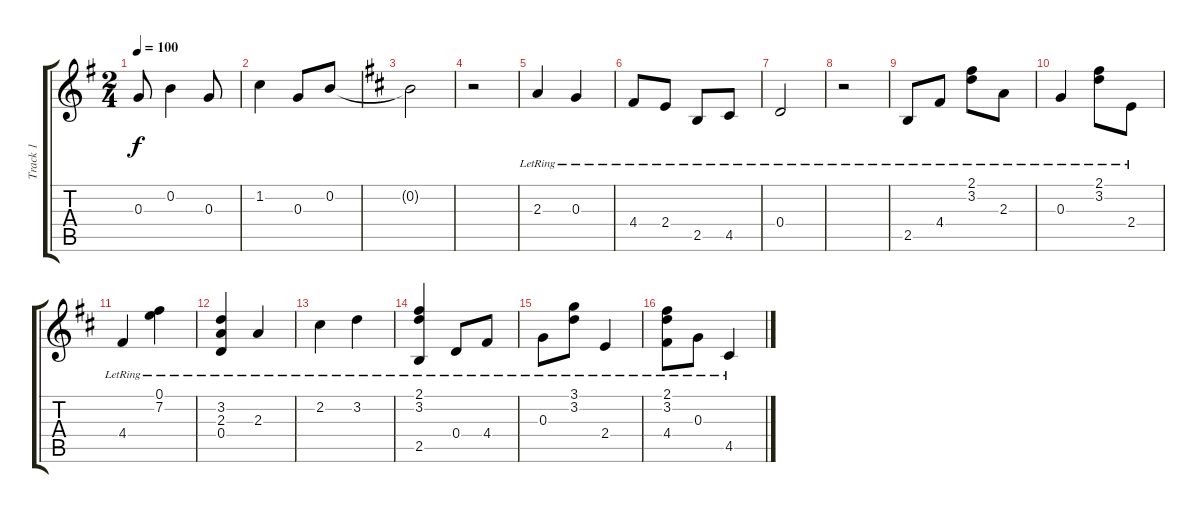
\track ("Track 1" "Track 1") {instrument acousticguitarnylon}
\staff {score tabs}
\tuning (E4 B3 G3 D3 A2 E2) {hide}
\ts (2 4)
\tempo 100
\clef g2
\ks g
0.3.8{dy f} 0.2.4 0.3.8 |
1.2.4 0.3.8 0.2.8 |
\ks d
0.2{t}.2 |
r.2 |
2.3{lr}.4 0.3{lr}.4 |
4.4{lr}.8 2.4{lr}.8 2.5{lr}.8 4.5{lr}.8 |
0.4{lr}.2 |
r.2 |
2.5{lr}.8 4.4{lr}.8 (2.1{lr} 3.2{lr}).8 2.3{lr}.8 |
0.3{lr}.4 (2.1{lr} 3.2{lr}).8 2.4{lr}.8 |
4.4{lr}.4 (0.1{lr} 7.2{lr}).4 |
(3.2{lr} 2.3{lr} 0.4{lr}).4 2.3{lr}.4 |
2.2{lr}.4 3.2{lr}.4 |
(2.1{lr} 3.2{lr} 2.5{lr}).4 0.4{lr}.8 4.4{lr}.8 |
0.3{lr}.8 (3.1{lr} 3.2{lr}).8 2.4{lr}.4 |
(2.1{lr} 3.2{lr} 4.4{lr}).8 0.3{lr}.8 4.5{lr}.4
